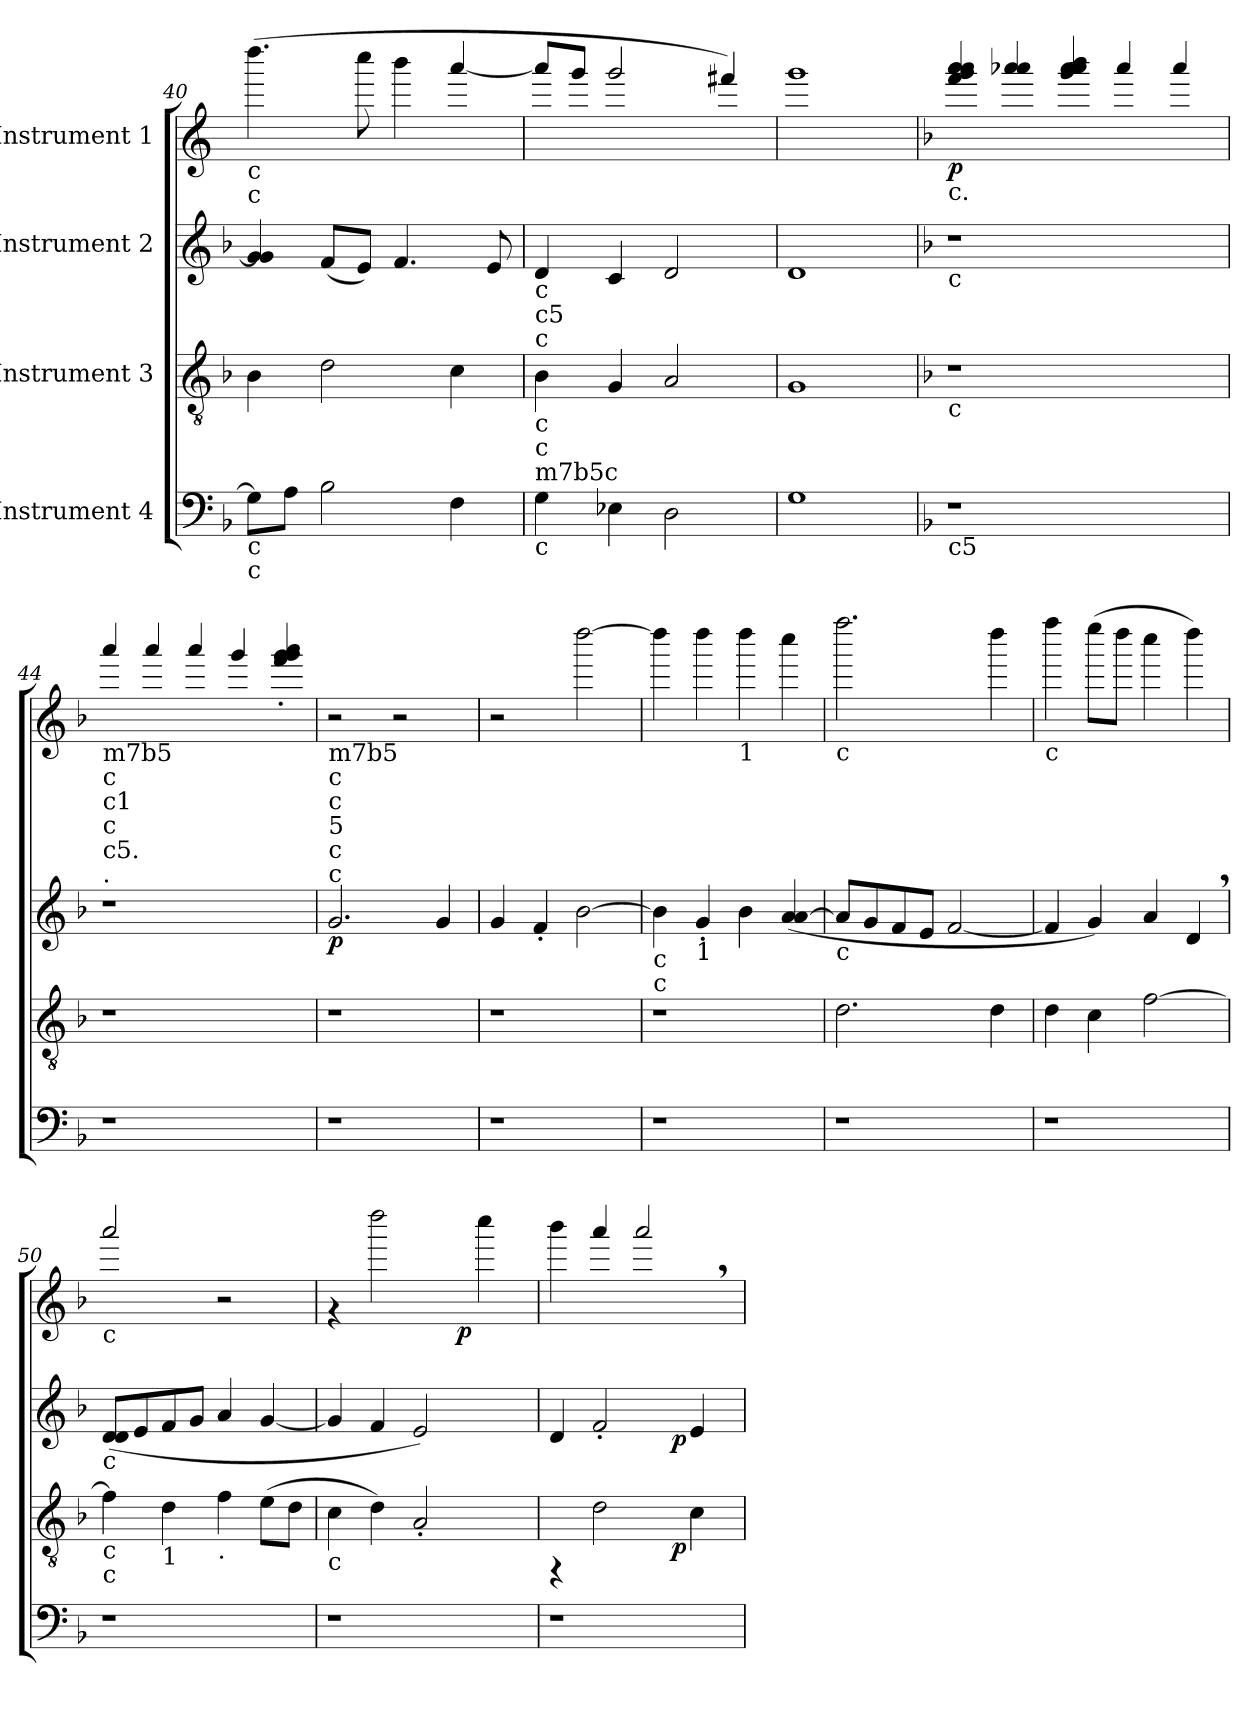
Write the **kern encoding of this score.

**kern	**kern	**dynam	**kern	**dynam	**kern	**dynam
*part4	*part3	*part3	*part2	*part2	*part1	*part1
*staff4	*staff3	*staff3	*staff2	*staff2	*staff1	*staff1
*I"Instrument 4	*I"Instrument 3	*	*I"Instrument 2	*	*I"Instrument 1	*
*clefF4	*clefGv2	*	*clefG2	*	*clefG2	*
*k[b-]	*k[b-]	*	*k[b-]	*	*k[]	*
*F:	*F:	*	*F:	*	*C:	*
=40	=40	=40	=40	=40	=40	=40
!	!	!	!	!	!LO:TX:b:t=c	!
!	!	!	!	!	!LO:TX:b:t=c	!
!LO:TX:b:t=c	!	!	!	!	!	!
!LO:TX:b:t=c	!	!	!	!	!	!
8G\L]	4B-\	.	4g/ 4g/]	.	(>4.dddd\	.
8A\J	.	.	.	.	.	.
2B-\	2d\	.	(<8f/L	.	.	.
.	.	.	8e/J)	.	8cccc\	.
.	.	.	4.f/	.	4bbb\	.
4F\	4c\	.	.	.	[<4aaa/	.
.	.	.	8e/	.	.	.
=41	=41	=41	=41	=41	=41	=41
!	!	!	!LO:TX:b:t=c	!	!	!
!	!	!	!LO:TX:b:t=c5	!	!	!
!	!	!	!LO:TX:b:t=c	!	!	!
!	!LO:TX:b:t=c	!	!	!	!	!
!	!LO:TX:b:t=c	!	!	!	!	!
!	!LO:TX:b:t=m7b5c	!	!	!	!	!
!LO:TX:b:t=c	!	!	!	!	!	!
4G\	4B-\	.	4d/	.	8aaa/L]	.
.	.	.	.	.	8ggg/J	.
4E-X\	4G/	.	4c/	.	2ggg/	.
2D\	2A/	.	2d/	.	.	.
.	.	.	.	.	4fff#X/)	.
=42	=42	=42	=42	=42	=42	=42
1G	1G	.	1d	.	1ggg	.
!!LO:PB:g=z
=43	=43	=43	=43	=43	=43	=43
*	*	*	*	*	*k[b-]	*
*	*	*	*	*	*F:	*
!	!	!	!	!	!LO:TX:b:t=c.	!
!	!	!	!LO:TX:b:t=c	!	!	!
!	!LO:TX:b:t=c	!	!	!	!	!
!LO:TX:b:t=c5	!	!	!	!	!	!
!	!	!	!	!	!	!LO:DY:b
1r	1r	.	1r	.	(<4aaa/ 4aaa/ 4ggg/ 4fff/ 4aaa/	p
.	.	.	.	.	4aaa/ 4aaa-/	.
.	.	.	.	.	4bbb-/ 4aaa-/ 4aaa-/ 4ggg/	.
.	.	.	.	.	4aaa-/	.
4ryy	4ryy	.	4ryy	.	4aaa-/	.
=44	=44	=44	=44	=44	=44	=44
!	!	!	!	!	!LO:TX:b:t=m7b5	!
!	!	!	!	!	!LO:TX:b:t=c	!
!	!	!	!	!	!LO:TX:b:t=c1	!
!	!	!	!	!	!LO:TX:b:t=c	!
!	!	!	!	!	!LO:TX:b:t=c5.	!
!	!	!	!	!	!LO:TX:b:t=.	!
1r	1r	.	1r	.	4aaa/	.
.	.	.	.	.	4aaa/	.
.	.	.	.	.	4aaa/	.
.	.	.	.	.	4ggg/	.
4ryy	4ryy	.	4ryy	.	(<4aaa/'< 4ggg/'< 4fff/'< 4ggg/'<	.
!!LO:LB:g=z
=45	=45	=45	=45	=45	=45	=45
!	!	!	!	!	!LO:TX:b:t=m7b5	!
!	!	!	!	!	!LO:TX:b:t=c	!
!	!	!	!	!	!LO:TX:b:t=c	!
!	!	!	!	!	!LO:TX:b:t=5	!
!	!	!	!	!	!LO:TX:b:t=c	!
!	!	!	!	!	!LO:TX:b:t=c	!
!	!	!	!	!LO:DY:b	!	!
1r	1r	.	2.g/	p	2r	.
.	.	.	.	.	2r	.
.	.	.	4g/	.	.	.
=46	=46	=46	=46	=46	=46	=46
1r	1r	.	4g/	.	2r	.
.	.	.	4f'</	.	.	.
.	.	.	[>2b-\	.	[>2dddd\	.
=47	=47	=47	=47	=47	=47	=47
!	!	!	!LO:TX:b:t=c	!	!	!
!	!	!	!LO:TX:b:t=c	!	!	!
1r	1r	.	4b-\]	.	4dddd\]	.
!	!	!	!LO:TX:b:t=1	!	!	!
.	.	.	4g'>/	.	4dddd\	.
!	!	!	!	!	!LO:TX:b:t=1	!
.	.	.	4b-\	.	4dddd\	.
.	.	.	(<4a/ [<4a/	.	4cccc\	.
=48	=48	=48	=48	=48	=48	=48
!	!	!	!	!	!LO:TX:b:t=c	!
!	!	!	!LO:TX:b:t=c	!	!	!
1r	2.d\	.	8a/L]	.	2.ffff\	.
.	.	.	8g/	.	.	.
.	.	.	8f/	.	.	.
.	.	.	8e/J	.	.	.
.	.	.	[<2f/	.	.	.
.	4d\	.	.	.	4dddd\	.
=49	=49	=49	=49	=49	=49	=49
!	!	!	!	!	!LO:TX:b:t=c	!
1r	4d\	.	4f/]	.	4ffff\	.
.	4c\	.	4g/)	.	(>8eeee\L	.
.	.	.	.	.	8dddd\J	.
.	[<2f\	.	4a/	.	4cccc\	.
.	.	.	4d,</	.	4dddd\)	.
!!LO:LB:g=z
=50	=50	=50	=50	=50	=50	=50
!	!	!	!	!	!LO:TX:b:t=c	!
!	!	!	!LO:TX:b:t=c	!	!	!
!	!LO:TX:b:t=c	!	!	!	!	!
!	!LO:TX:b:t=c	!	!	!	!	!
1r	4f\]	.	(<8d/ 8d/L	.	2aaa/	.
.	.	.	8e/	.	.	.
!	!LO:TX:b:t=1	!	!	!	!	!
.	4d\	.	8f/	.	.	.
.	.	.	8g/J	.	.	.
!	!LO:TX:b:t=.	!	!	!	!	!
.	4f\	.	4a/	.	2r	.
.	(>8e\L	.	[<4g/	.	.	.
.	8d\J	.	.	.	.	.
=51	=51	=51	=51	=51	=51	=51
*	*	*	*	*	*^	*
!	!LO:TX:b:t=c	!	!	!	!	!	!
1r	4c\	.	4g/]	.	4rf	2ryy	.
.	4d\)	.	4f/	.	2dddd\	.	.
.	2A'</	.	2e/)	.	.	8ryy	.
.	.	.	.	.	.	32.ryy	.
!	!	!	!	!	!	!	!LO:DY:b
.	.	.	.	.	.	4ryy	p
.	.	.	.	.	4cccc\	.	.
.	.	.	.	.	.	16ryy	.
.	.	.	.	.	.	64ryy	.
*	*	*	*	*	*v	*v	*
=52	=52	=52	=52	=52	=52	=52
*	*^	*	*^	*	*	*
1r	4rFF	2ryy	.	4d/	2ryy	.	4bbb-\	.
.	2d\	.	.	2f'>/	.	.	4aaa/	.
.	.	8.ryy	.	.	8.ryy	.	2aaa,</	.
!	!	!	!LO:DY:b	!	!	!LO:DY:b	!	!
.	.	4ryy	p	.	4ryy	p	.	.
.	4c\	.	.	4e/	.	.	.	.
.	.	16ryy	.	.	16ryy	.	.	.
*	*v	*v	*	*	*	*	*	*
*	*	*	*v	*v	*	*	*
=	=	=	=	=	=	=
*-	*-	*-	*-	*-	*-	*-
